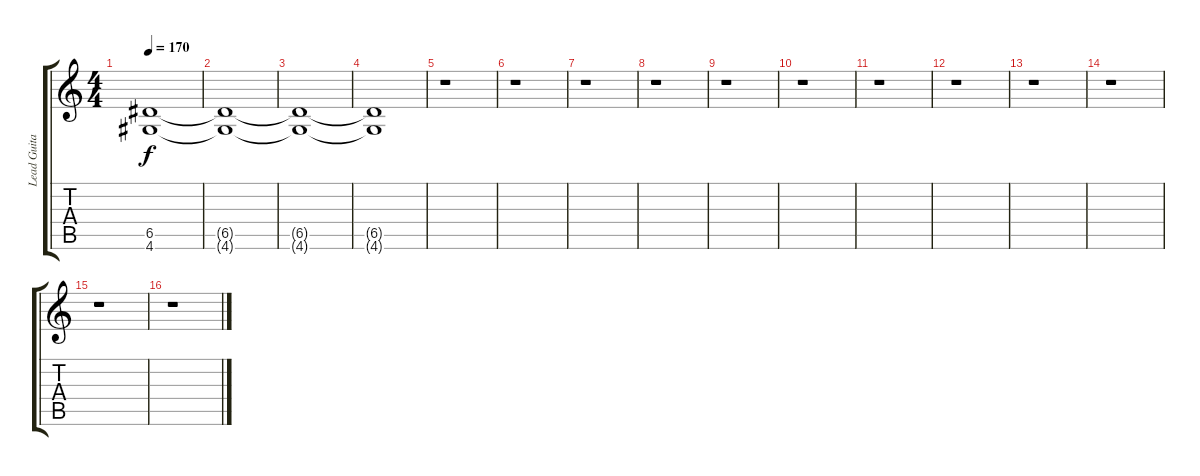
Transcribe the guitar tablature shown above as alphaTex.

\track ("Lead Guitar" "Lead Guita") {instrument distortionguitar}
\staff {score tabs}
\tuning (E4 B3 G3 D3 A2 E2) {hide}
\ts (4 4)
\tempo 170
\clef g2
\ks c
(6.5 4.6).1{dy f} |
(6.5{t} 4.6{t}).1 |
(6.5{t} 4.6{t}).1 |
(6.5{t} 4.6{t}).1 |
r.1 |
r.1 |
r.1 |
r.1 |
r.1 |
r.1 |
r.1 |
r.1 |
r.1 |
r.1 |
r.1 |
r.1
